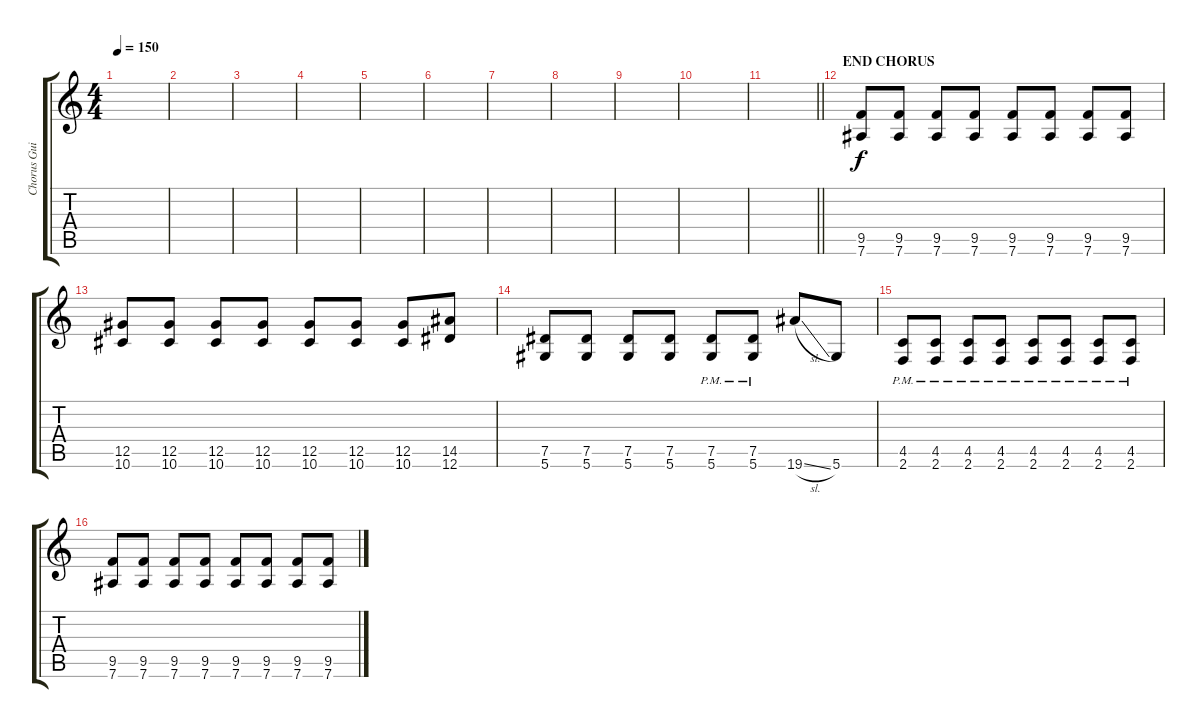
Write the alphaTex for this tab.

\track ("Chorus Guitar" "Chorus Gui") {instrument overdrivenguitar}
\staff {score tabs}
\tuning (Eb4 Bb3 Gb3 Db3 Ab2 Eb2) {hide}
\ts (4 4)
\tempo 150
\clef g2
\ks c
|
|
|
|
|
|
|
|
|
|
\barLineRight lightlight
|
\section ("" "END CHORUS")
(9.5 7.6).8 (9.5 7.6).8 (9.5 7.6).8 (9.5 7.6).8 (9.5 7.6).8 (9.5 7.6).8 (9.5 7.6).8 (9.5 7.6).8 |
(12.5 10.6).8 (12.5 10.6).8 (12.5 10.6).8 (12.5 10.6).8 (12.5 10.6).8 (12.5 10.6).8 (12.5 10.6).8 (14.5 12.6).8 |
(7.5 5.6).8 (7.5 5.6).8 (7.5 5.6).8 (7.5 5.6).8 (7.5{pm} 5.6{pm}).8 (7.5{pm} 5.6{pm}).8 19.6{sl}.8 5.6.8 |
(4.5{pm} 2.6{pm}).8 (4.5{pm} 2.6{pm}).8 (4.5{pm} 2.6{pm}).8 (4.5{pm} 2.6{pm}).8 (4.5{pm} 2.6{pm}).8 (4.5{pm} 2.6{pm}).8 (4.5{pm} 2.6{pm}).8 (4.5{pm} 2.6{pm}).8 |
(9.5 7.6).8 (9.5 7.6).8 (9.5 7.6).8 (9.5 7.6).8 (9.5 7.6).8 (9.5 7.6).8 (9.5 7.6).8 (9.5 7.6).8
